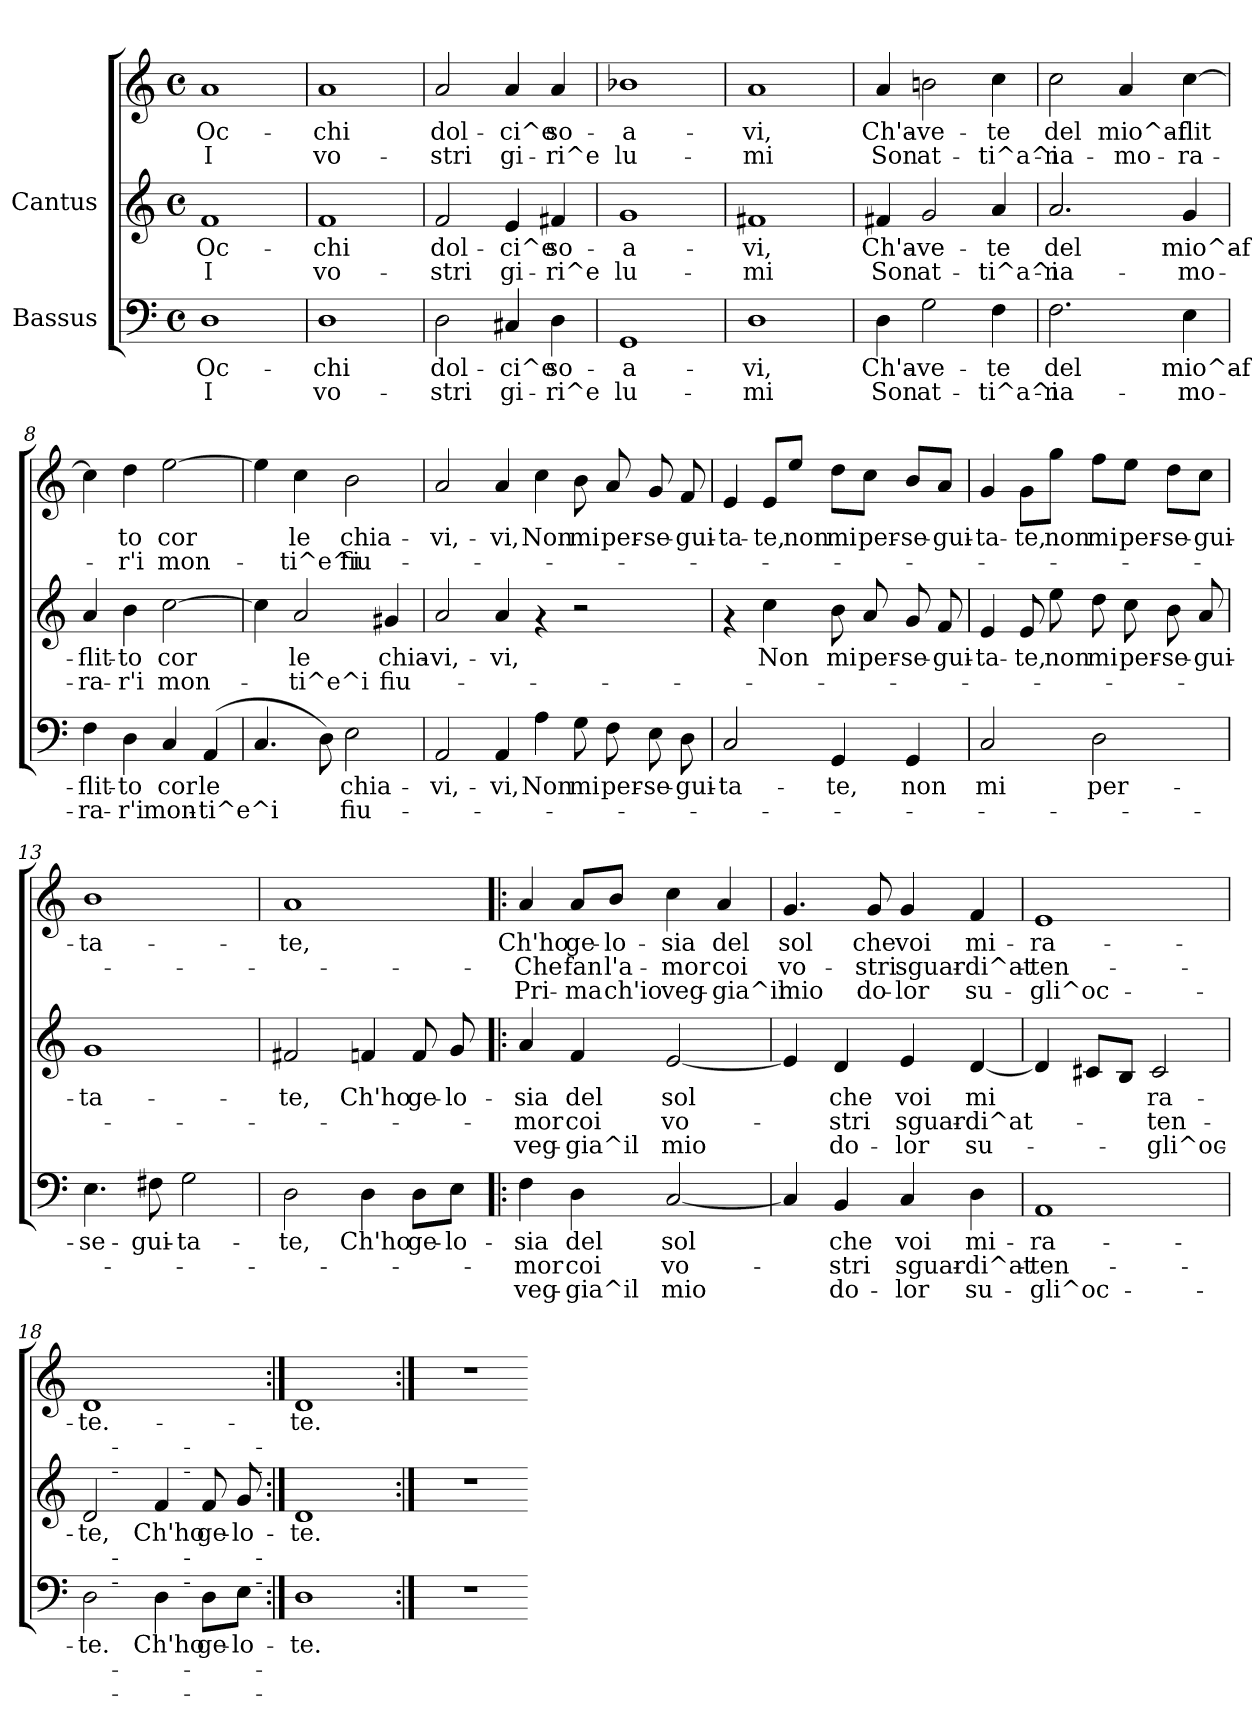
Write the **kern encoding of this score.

**kern	**text	**text	**text	**kern	**text	**text	**text	**kern	**text	**text	**text
*part2	*part2	*part2	*part2	*part1	*part1	*part1	*part1	*part1	*part1	*part1	*part1
*staff3	*staff3	*staff3	*staff3	*staff2	*staff2	*staff2	*staff2	*staff1	*staff1	*staff1	*staff1
*I"Bassus	*	*	*	*I"Cantus	*	*	*	*	*	*	*
!!LO:PB:g=z
*stria5	*	*	*	*stria5	*	*	*	*stria5	*	*	*
*clefF4	*	*	*	*clefG2	*	*	*	*clefG2	*	*	*
*M4/4	*	*	*	*M4/4	*	*	*	*M4/4	*	*	*
*met(c)	*	*	*	*met(c)	*	*	*	*met(c)	*	*	*
*MM156	*	*	*	*MM156	*	*	*	*MM156	*	*	*
=1	=1	=1	=1	=1	=1	=1	=1	=1	=1	=1	=1
!	!LO:LY:b:cj	!LO:LY:b:cj	!	!	!LO:LY:b:cj	!LO:LY:b:cj	!	!	!LO:LY:b:cj	!LO:LY:b:cj	!
1D	Oc-	-I	.	1f	Oc-	-I	.	1a	Oc-	-I	.
=2	=2	=2	=2	=2	=2	=2	=2	=2	=2	=2	=2
!	!LO:LY:b:cj	!LO:LY:b:cj	!	!	!LO:LY:b:cj	!LO:LY:b:cj	!	!	!LO:LY:b:cj	!LO:LY:b:cj	!
1D	chi	vo-	.	1f	-chi	vo-	.	1a	chi	vo-	.
=3	=3	=3	=3	=3	=3	=3	=3	=3	=3	=3	=3
!	!LO:LY:b:cj	!LO:LY:b:cj	!	!	!LO:LY:b:cj	!LO:LY:b:cj	!	!	!LO:LY:b:cj	!LO:LY:b:cj	!
2D\	-dol-	-stri	.	2f/	dol-	-stri	.	2a/	-dol-	-stri	.
!	!LO:LY:b:cj	!LO:LY:b:cj	!	!	!LO:LY:b:cj	!LO:LY:b:cj	!	!	!LO:LY:b:cj	!LO:LY:b:cj	!
4C#X/	ci^e	gi-	.	4e/	ci^e	gi-	.	4a/	ci^e	gi-	.
!	!LO:LY:b:cj	!LO:LY:b:cj	!	!	!LO:LY:b:cj	!LO:LY:b:cj	!	!	!LO:LY:b:cj	!LO:LY:b:cj	!
4D\	-so-	-ri^e	.	4f#X/	-so-	-ri^e	.	4a/	-so-	-ri^e	.
=4	=4	=4	=4	=4	=4	=4	=4	=4	=4	=4	=4
!	!LO:LY:b:cj	!LO:LY:b:cj	!	!	!LO:LY:b:cj	!LO:LY:b:cj	!	!	!LO:LY:b:cj	!LO:LY:b:cj	!
1GG	a-	-lu-	.	1g	-a-	-lu-	.	1b-X	a-	-lu-	.
=5	=5	=5	=5	=5	=5	=5	=5	=5	=5	=5	=5
!	!LO:LY:b:cj	!LO:LY:b:cj	!	!	!LO:LY:b:cj	!LO:LY:b:cj	!	!	!LO:LY:b:cj	!LO:LY:b:cj	!
1D	-vi,	mi	.	1f#X	vi,	mi	.	1a	-vi,	mi	.
=6	=6	=6	=6	=6	=6	=6	=6	=6	=6	=6	=6
!	!LO:LY:b:cj	!LO:LY:b:cj	!	!	!LO:LY:b:cj	!LO:LY:b:cj	!	!	!LO:LY:b:cj	!LO:LY:b:cj	!
4D\	Ch'a-	-Son	.	4f#X/	-Ch'a-	-Son	.	4a/	Ch'a-	-Son	.
!	!LO:LY:b:cj	!LO:LY:b:cj	!	!	!LO:LY:b:cj	!LO:LY:b:cj	!	!	!LO:LY:b:cj	!LO:LY:b:cj	!
2G\	ve-	-at-	.	2g/	ve-	-at-	.	2bn\	ve-	-at-	.
!	!LO:LY:b:cj	!LO:LY:b:cj	!	!	!LO:LY:b:cj	!LO:LY:b:cj	!	!	!LO:LY:b:cj	!LO:LY:b:cj	!
4F\	-te	ti^a^i-	.	4a/	-te	ti^a^i-	.	4cc\	-te	ti^a^i-	.
=7	=7	=7	=7	=7	=7	=7	=7	=7	=7	=7	=7
!	!LO:LY:b:cj	!LO:LY:b:cj	!	!	!LO:LY:b:cj	!LO:LY:b:cj	!	!	!LO:LY:b:cj	!LO:LY:b:cj	!
2.F\	-del	na-	.	2.a/	-del	na-	.	2cc\	-del	na-	.
!	!	!	!	!	!	!	!	!	!LO:LY:b:cj	!LO:LY:b:cj	!
.	.	.	.	.	.	.	.	4a/	-mio^af-	-mo-	.
!	!LO:LY:b:cj	!LO:LY:b:cj	!	!	!LO:LY:b:cj	!LO:LY:b:cj	!	!	!LO:LY:b:cj	!LO:LY:b:cj	!
4E\	-mio^af-	-mo-	.	4g/	-mio^af-	-mo-	.	[>4cc\	-flit-	-ra-	.
!!LO:LB:g=z
=8	=8	=8	=8	=8	=8	=8	=8	=8	=8	=8	=8
!	!LO:LY:b:cj	!LO:LY:b:cj	!	!	!LO:LY:b:cj	!LO:LY:b:cj	!	!	!LO:LY:b:cj	!LO:LY:b:cj	!
4F\	-flit-	-ra-	.	4a/	-flit-	-ra-	.	4cc\]	-	.	.
!	!LO:LY:b:cj	!LO:LY:b:cj	!	!	!LO:LY:b:cj	!LO:LY:b:cj	!	!	!LO:LY:b:cj	!LO:LY:b:cj	!
4D\	-to	r'i	.	4b\	-to	r'i	.	4dd\	to	r'i	.
!	!LO:LY:b:cj	!LO:LY:b:cj	!	!	!LO:LY:b:cj	!LO:LY:b:cj	!	!	!LO:LY:b:cj	!LO:LY:b:cj	!
4C/	cor	mon-	.	[>2cc\	cor	mon-	.	[>2ee\	cor	mon-	.
!	!LO:LY:b:cj	!LO:LY:b:cj	!	!	!	!	!	!	!	!	!
(>4AA/	-le	ti^e^i	.	.	.	.	.	.	.	.	.
=9	=9	=9	=9	=9	=9	=9	=9	=9	=9	=9	=9
!	!LO:LY:b:cj	!LO:LY:b:cj	!	!	!LO:LY:b:cj	!LO:LY:b:cj	!	!	!LO:LY:b:cj	!LO:LY:b:cj	!
4.C/	.	.	.	4cc\]	-	.	.	4ee\]	-	.	.
!	!	!	!	!	!LO:LY:b:cj	!LO:LY:b:cj	!	!	!LO:LY:b:cj	!LO:LY:b:cj	!
.	.	.	.	2a/	le	ti^e^i	.	4cc\	le	ti^e^i	.
!	!LO:LY:b:cj	!LO:LY:b:cj	!	!	!	!	!	!	!	!	!
8D\)	.	.	.	.	.	.	.	.	.	.	.
!	!LO:LY:b:cj	!LO:LY:b:cj	!	!	!	!	!	!	!LO:LY:b:cj	!LO:LY:b:cj	!
2E\	chia-	-fiu-	.	.	.	.	.	2b\	chia-	-fiu-	.
!	!	!	!	!	!LO:LY:b:cj	!LO:LY:b:cj	!	!	!	!	!
.	.	.	.	4g#X/	chia-	-fiu-	.	.	.	.	.
=10	=10	=10	=10	=10	=10	=10	=10	=10	=10	=10	=10
!	!LO:LY:b:cj	!	!	!	!LO:LY:b:cj	!	!	!	!LO:LY:b:cj	!	!
2AA/	-vi,-	.	.	2a/	-vi,-	.	.	2a/	-vi,-	.	.
!	!LO:LY:b:cj	!	!	!	!LO:LY:b:cj	!	!	!	!LO:LY:b:cj	!	!
4AA/	-vi,	.	.	4a/	-vi,	.	.	4a/	-vi,	.	.
!	!LO:LY:b:cj	!	!	!	!	!	!	!	!LO:LY:b:cj	!	!
4A\	Non	.	.	4rf	.	.	.	4cc\	Non	.	.
!	!LO:LY:b:cj	!	!	!	!	!	!	!	!LO:LY:b:cj	!	!
8G\	mi	.	.	2r	.	.	.	8b\	mi	.	.
!	!LO:LY:b:cj	!	!	!	!	!	!	!	!LO:LY:b:cj	!	!
8F\	per-	.	.	.	.	.	.	8a/	per-	.	.
!	!LO:LY:b:cj	!	!	!	!	!	!	!	!LO:LY:b:cj	!	!
8E\	-se-	.	.	.	.	.	.	8g/	-se-	.	.
!	!LO:LY:b:cj	!	!	!	!	!	!	!	!LO:LY:b:cj	!	!
8D\	-gui-	.	.	.	.	.	.	8f/	-gui-	.	.
=11	=11	=11	=11	=11	=11	=11	=11	=11	=11	=11	=11
!	!LO:LY:b:cj	!	!	!	!	!	!	!	!LO:LY:b:cj	!	!
2C/	-ta-	.	.	4rf	.	.	.	4e/	ta-	.	.
!	!	!	!	!	!LO:LY:b:cj	!	!	!	!LO:LY:b:cj	!	!
.	.	.	.	4cc\	-Non	.	.	8e/L	-te,	.	.
!	!	!	!	!	!	!	!	!	!LO:LY:b:cj	!	!
.	.	.	.	.	.	.	.	8ee/J	non	.	.
!	!LO:LY:b:cj	!	!	!	!LO:LY:b:cj	!	!	!	!LO:LY:b:cj	!	!
4GG/	-te,	.	.	8b\	mi	.	.	8dd\L	mi	.	.
!	!	!	!	!	!LO:LY:b:cj	!	!	!	!LO:LY:b:cj	!	!
.	.	.	.	8a/	per-	.	.	8cc\J	per-	.	.
!	!LO:LY:b:cj	!	!	!	!LO:LY:b:cj	!	!	!	!LO:LY:b:cj	!	!
4GG/	non	.	.	8g/	-se-	.	.	8b/L	-se-	.	.
!	!	!	!	!	!LO:LY:b:cj	!	!	!	!LO:LY:b:cj	!	!
.	.	.	.	8f/	-gui-	.	.	8a/J	-gui-	.	.
!!LO:LB:g=z
=12	=12	=12	=12	=12	=12	=12	=12	=12	=12	=12	=12
!	!LO:LY:b:cj	!	!	!	!LO:LY:b:cj	!	!	!	!LO:LY:b:cj	!	!
2C/	mi	.	.	4e/	-ta-	.	.	4g/	-ta-	.	.
!	!	!	!	!	!LO:LY:b:cj	!	!	!	!LO:LY:b:cj	!	!
.	.	.	.	8e/	-te,	.	.	8g\L	-te,	.	.
!	!	!	!	!	!LO:LY:b:cj	!	!	!	!LO:LY:b:cj	!	!
.	.	.	.	8ee\	non	.	.	8gg\J	non	.	.
!	!LO:LY:b:cj	!	!	!	!LO:LY:b:cj	!	!	!	!LO:LY:b:cj	!	!
2D\	per-	.	.	8dd\	mi	.	.	8ff\L	mi	.	.
!	!	!	!	!	!LO:LY:b:cj	!	!	!	!LO:LY:b:cj	!	!
.	.	.	.	8cc\	per-	.	.	8ee\J	per-	.	.
!	!	!	!	!	!LO:LY:b:cj	!	!	!	!LO:LY:b:cj	!	!
.	.	.	.	8b\	-se-	.	.	8dd\L	-se-	.	.
!	!	!	!	!	!LO:LY:b:cj	!	!	!	!LO:LY:b:cj	!	!
.	.	.	.	8a/	-gui-	.	.	8cc\J	-gui-	.	.
=13	=13	=13	=13	=13	=13	=13	=13	=13	=13	=13	=13
!	!LO:LY:b:cj	!	!	!	!LO:LY:b:cj	!	!	!	!LO:LY:b:cj	!	!
4.E\	-se-	.	.	1g	-ta-	.	.	1b	-ta-	.	.
!	!LO:LY:b:cj	!	!	!	!	!	!	!	!	!	!
8F#X\	-gui-	.	.	.	.	.	.	.	.	.	.
!	!LO:LY:b:cj	!	!	!	!	!	!	!	!	!	!
2G\	-ta-	.	.	.	.	.	.	.	.	.	.
=14	=14	=14	=14	=14	=14	=14	=14	=14	=14	=14	=14
!	!LO:LY:b:cj	!	!	!	!LO:LY:b:cj	!	!	!	!LO:LY:b:cj	!	!
2D\	-te,	.	.	2f#X/	te,	.	.	1a	-te,	.	.
!	!LO:LY:b:cj	!	!	!	!LO:LY:b:cj	!	!	!	!	!	!
4D\	Ch'ho	.	.	4fn/	Ch'ho	.	.	.	.	.	.
!	!LO:LY:b:cj	!	!	!	!LO:LY:b:cj	!	!	!	!	!	!
8D\L	ge-	.	.	8f/	ge-	.	.	.	.	.	.
!	!LO:LY:b:cj	!	!	!	!LO:LY:b:cj	!	!	!	!	!	!
8E\J	-lo-	.	.	8g/	-lo-	.	.	.	.	.	.
=15!|:	=15!|:	=15!|:	=15!|:	=15!|:	=15!|:	=15!|:	=15!|:	=15!|:	=15!|:	=15!|:	=15!|:
!	!LO:LY:b:cj	!LO:LY:b:cj	!LO:LY:b:cj	!	!LO:LY:b:cj	!LO:LY:b:cj	!LO:LY:b:cj	!	!LO:LY:b:cj	!LO:LY:b:cj	!LO:LY:b:cj
4F\	-sia	mor	veg-	4a/	sia	mor	veg-	4a/	-Ch'ho	Che	Pri-
!	!LO:LY:b:cj	!LO:LY:b:cj	!LO:LY:b:cj	!	!LO:LY:b:cj	!LO:LY:b:cj	!LO:LY:b:cj	!	!LO:LY:b:cj	!LO:LY:b:cj	!LO:LY:b:cj
4D\	-del	coi	gia^il	4f/	-del	coi	gia^il	8a/L	-ge-	-fan	ma
!	!	!	!	!	!	!	!	!	!LO:LY:b:cj	!LO:LY:b:cj	!LO:LY:b:cj
.	.	.	.	.	.	.	.	8b/J	lo-	-l'a-	-ch'io
!	!LO:LY:b:cj	!LO:LY:b:cj	!LO:LY:b:cj	!	!LO:LY:b:cj	!LO:LY:b:cj	!LO:LY:b:cj	!	!LO:LY:b:cj	!LO:LY:b:cj	!LO:LY:b:cj
[<2C/	sol	vo-	-mio	[<2e/	sol	vo-	-mio	4cc\	sia	mor	veg-
!	!	!	!	!	!	!	!	!	!LO:LY:b:cj	!LO:LY:b:cj	!LO:LY:b:cj
.	.	.	.	.	.	.	.	4a/	-del	coi	gia^il
!!LO:PB:g=z
=16	=16	=16	=16	=16	=16	=16	=16	=16	=16	=16	=16
!	!LO:LY:b:cj	!LO:LY:b:cj	!LO:LY:b:cj	!	!LO:LY:b:cj	!LO:LY:b:cj	!LO:LY:b:cj	!	!LO:LY:b:cj	!LO:LY:b:cj	!LO:LY:b:cj
4C/]	.	.	.	4e/]	-	.	.	4.g/	sol	vo-	-mio
!	!LO:LY:b:cj	!LO:LY:b:cj	!LO:LY:b:cj	!	!LO:LY:b:cj	!LO:LY:b:cj	!LO:LY:b:cj	!	!	!	!
4BB/	che	stri	do-	4d/	che	stri	do-	.	.	.	.
!	!	!	!	!	!	!	!	!	!LO:LY:b:cj	!LO:LY:b:cj	!LO:LY:b:cj
.	.	.	.	.	.	.	.	8g/	che	stri	do-
!	!LO:LY:b:cj	!LO:LY:b:cj	!LO:LY:b:cj	!	!LO:LY:b:cj	!LO:LY:b:cj	!LO:LY:b:cj	!	!LO:LY:b:cj	!LO:LY:b:cj	!LO:LY:b:cj
4C/	-voi	sguar-	-lor	4e/	-voi	sguar-	-lor	4g/	-voi	sguar-	-lor
!	!LO:LY:b:cj	!LO:LY:b:cj	!LO:LY:b:cj	!	!LO:LY:b:cj	!LO:LY:b:cj	!LO:LY:b:cj	!	!LO:LY:b:cj	!LO:LY:b:cj	!LO:LY:b:cj
4D\	mi-	-di^at-	-su-	[<4d/	mi-	-di^at-	-su-	4f/	mi-	-di^at-	-su-
=17	=17	=17	=17	=17	=17	=17	=17	=17	=17	=17	=17
!	!LO:LY:b:cj	!LO:LY:b:cj	!LO:LY:b:cj	!	!LO:LY:b:cj	!LO:LY:b:cj	!LO:LY:b:cj	!	!LO:LY:b:cj	!LO:LY:b:cj	!LO:LY:b:cj
1AA	-ra-	-ten-	-gli^oc-	4d/]	-	.	.	1e	-ra-	-ten-	-gli^oc-
!	!	!	!	!	!LO:LY:b:cj	!LO:LY:b:cj	!LO:LY:b:cj	!	!	!	!
.	.	.	.	8c#X/L	.	.	.	.	.	.	.
!	!	!	!	!	!LO:LY:b:cj	!LO:LY:b:cj	!LO:LY:b:cj	!	!	!	!
.	.	.	.	8B/J	.	.	.	.	.	.	.
!	!	!	!	!	!LO:LY:b:cj	!LO:LY:b:cj	!LO:LY:b:cj	!	!	!	!
.	.	.	.	2c#/	ra-	-ten-	-gli^oc-	.	.	.	.
=18	=18	=18	=18	=18	=18	=18	=18	=18	=18	=18	=18
!	!LO:LY:b:cj	!	!	!	!LO:LY:b:cj	!	!	!	!LO:LY:b:cj	!	!
2D\	-te.	.	.	2d/	-te,	.	.	1d	-te.-	.	.
!	!LO:LY:b:cj	!	!	!	!LO:LY:b:cj	!	!	!	!	!	!
4D\	Ch'ho	.	.	4f/	Ch'ho	.	.	.	.	.	.
!	!LO:LY:b:cj	!	!	!	!LO:LY:b:cj	!	!	!	!	!	!
8D\L	ge-	.	.	8f/	ge-	.	.	.	.	.	.
!	!LO:LY:b:cj	!	!	!	!LO:LY:b:cj	!	!	!	!	!	!
8E\J	-lo-	.	.	8g/	-lo-	.	.	.	.	.	.
=19:|!	=19:|!	=19:|!	=19:|!	=19:|!	=19:|!	=19:|!	=19:|!	=19:|!	=19:|!	=19:|!	=19:|!
!	!LO:LY:b:cj	!	!	!	!LO:LY:b:cj	!	!	!	!LO:LY:b:cj	!	!
1D	-te.	.	.	1d	te.	.	.	1d	-te.	.	.
=20:|!	=20:|!	=20:|!	=20:|!	=20:|!	=20:|!	=20:|!	=20:|!	=20:|!	=20:|!	=20:|!	=20:|!
1r	.	.	.	1r	.	.	.	1r	.	.	.
=	==	==	==	==	==	==	==	==	==	==	==
*-	*-	*-	*-	*-	*-	*-	*-	*-	*-	*-	*-
